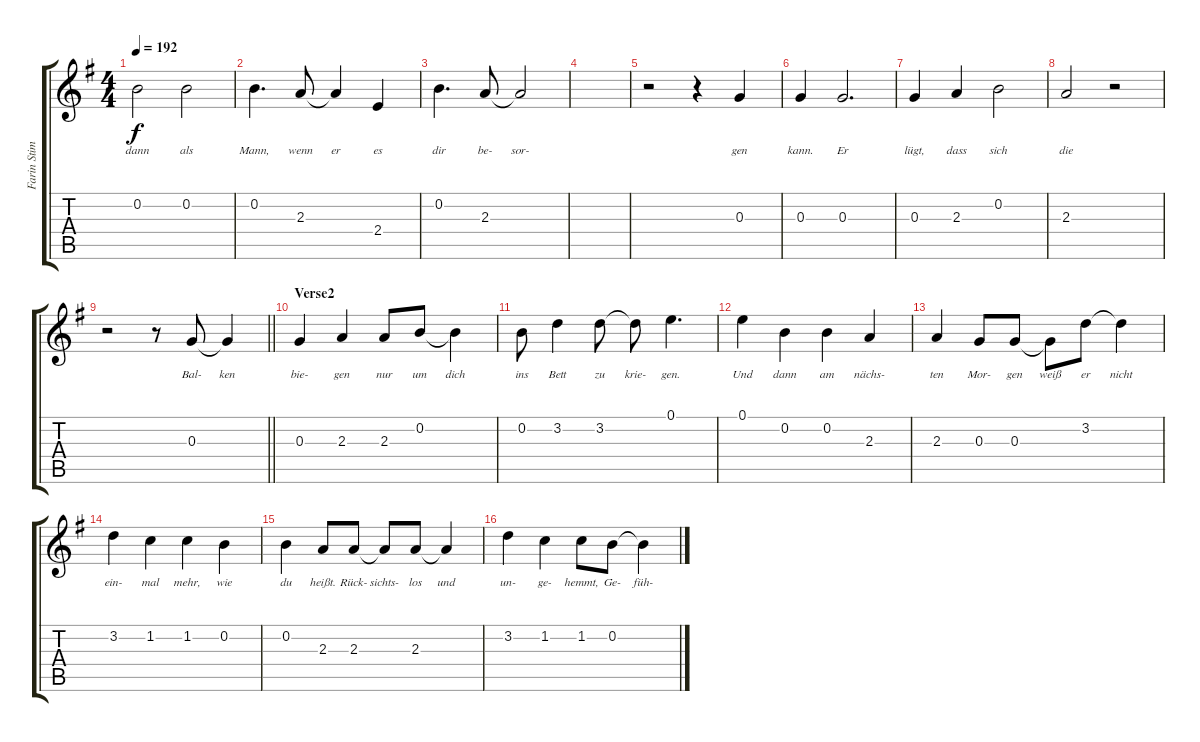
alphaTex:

\track ("Farin Stimme" "Farin Stim") {instrument acousticguitarsteel}
\staff {score tabs}
\tuning (E4 B3 G3 D3 A2 E2) {hide}
\ts (4 4)
\tempo 192
\clef g2
\ks g
0.2.2{lyrics (0 "dann") lyrics (1 "") lyrics (2 "") lyrics (3 "") lyrics (4 "") dy f} 0.2.2{lyrics (0 "als") lyrics (1 "") lyrics (2 "") lyrics (3 "") lyrics (4 "")} |
0.2.4{d lyrics (0 "Mann,") lyrics (1 "") lyrics (2 "") lyrics (3 "") lyrics (4 "")} 2.3.8{lyrics (0 "wenn") lyrics (1 "") lyrics (2 "") lyrics (3 "") lyrics (4 "")} 2.3{t}.4{lyrics (0 "er") lyrics (1 "") lyrics (2 "") lyrics (3 "") lyrics (4 "")} 2.4.4{lyrics (0 "es") lyrics (1 "") lyrics (2 "") lyrics (3 "") lyrics (4 "")} |
0.2.4{d lyrics (0 "dir") lyrics (1 "") lyrics (2 "") lyrics (3 "") lyrics (4 "")} 2.3.8{lyrics (0 "be-") lyrics (1 "") lyrics (2 "") lyrics (3 "") lyrics (4 "")} 2.3{t}.2{lyrics (0 "sor-") lyrics (1 "") lyrics (2 "") lyrics (3 "") lyrics (4 "")} |
|
r.2 r.4 0.3.4{lyrics (0 "gen") lyrics (1 "") lyrics (2 "") lyrics (3 "") lyrics (4 "")} |
0.3.4{lyrics (0 "kann.") lyrics (1 "") lyrics (2 "") lyrics (3 "") lyrics (4 "")} 0.3.2{d lyrics (0 "Er") lyrics (1 "") lyrics (2 "") lyrics (3 "") lyrics (4 "")} |
0.3.4{lyrics (0 "lügt,") lyrics (1 "") lyrics (2 "") lyrics (3 "") lyrics (4 "")} 2.3.4{lyrics (0 "dass") lyrics (1 "") lyrics (2 "") lyrics (3 "") lyrics (4 "")} 0.2.2{lyrics (0 "sich") lyrics (1 "") lyrics (2 "") lyrics (3 "") lyrics (4 "")} |
2.3.2{lyrics (0 "die") lyrics (1 "") lyrics (2 "") lyrics (3 "") lyrics (4 "")} r.2 |
\barLineRight lightlight
r.2 r.8 0.3.8{lyrics (0 "Bal-") lyrics (1 "") lyrics (2 "") lyrics (3 "") lyrics (4 "")} 0.3{t}.4{lyrics (0 "ken") lyrics (1 "") lyrics (2 "") lyrics (3 "") lyrics (4 "")} |
\section ("" "Verse2")
0.3.4{lyrics (0 "bie-") lyrics (1 "") lyrics (2 "") lyrics (3 "") lyrics (4 "")} 2.3.4{lyrics (0 "gen") lyrics (1 "") lyrics (2 "") lyrics (3 "") lyrics (4 "")} 2.3.8{lyrics (0 "nur") lyrics (1 "") lyrics (2 "") lyrics (3 "") lyrics (4 "")} 0.2.8{lyrics (0 "um") lyrics (1 "") lyrics (2 "") lyrics (3 "") lyrics (4 "")} 0.2{t}.4{lyrics (0 "dich") lyrics (1 "") lyrics (2 "") lyrics (3 "") lyrics (4 "")} |
0.2.8{lyrics (0 "ins") lyrics (1 "") lyrics (2 "") lyrics (3 "") lyrics (4 "")} 3.2.4{lyrics (0 "Bett") lyrics (1 "") lyrics (2 "") lyrics (3 "") lyrics (4 "")} 3.2.8{lyrics (0 "zu") lyrics (1 "") lyrics (2 "") lyrics (3 "") lyrics (4 "")} 3.2{t}.8{lyrics (0 "krie-") lyrics (1 "") lyrics (2 "") lyrics (3 "") lyrics (4 "")} 0.1.4{d lyrics (0 "gen.") lyrics (1 "") lyrics (2 "") lyrics (3 "") lyrics (4 "")} |
0.1.4{lyrics (0 "Und") lyrics (1 "") lyrics (2 "") lyrics (3 "") lyrics (4 "")} 0.2.4{lyrics (0 "dann") lyrics (1 "") lyrics (2 "") lyrics (3 "") lyrics (4 "")} 0.2.4{lyrics (0 "am") lyrics (1 "") lyrics (2 "") lyrics (3 "") lyrics (4 "")} 2.3.4{lyrics (0 "nächs-") lyrics (1 "") lyrics (2 "") lyrics (3 "") lyrics (4 "")} |
2.3.4{lyrics (0 "ten") lyrics (1 "") lyrics (2 "") lyrics (3 "") lyrics (4 "")} 0.3.8{lyrics (0 "Mor-") lyrics (1 "") lyrics (2 "") lyrics (3 "") lyrics (4 "")} 0.3.8{lyrics (0 "gen") lyrics (1 "") lyrics (2 "") lyrics (3 "") lyrics (4 "")} 0.3{t}.8{lyrics (0 "weiß") lyrics (1 "") lyrics (2 "") lyrics (3 "") lyrics (4 "")} 3.2.8{lyrics (0 "er") lyrics (1 "") lyrics (2 "") lyrics (3 "") lyrics (4 "")} 3.2{t}.4{lyrics (0 "nicht") lyrics (1 "") lyrics (2 "") lyrics (3 "") lyrics (4 "")} |
3.2.4{lyrics (0 "ein-") lyrics (1 "") lyrics (2 "") lyrics (3 "") lyrics (4 "")} 1.2.4{lyrics (0 "mal") lyrics (1 "") lyrics (2 "") lyrics (3 "") lyrics (4 "")} 1.2.4{lyrics (0 "mehr,") lyrics (1 "") lyrics (2 "") lyrics (3 "") lyrics (4 "")} 0.2.4{lyrics (0 "wie") lyrics (1 "") lyrics (2 "") lyrics (3 "") lyrics (4 "")} |
0.2.4{lyrics (0 "du") lyrics (1 "") lyrics (2 "") lyrics (3 "") lyrics (4 "")} 2.3.8{lyrics (0 "heißt.") lyrics (1 "") lyrics (2 "") lyrics (3 "") lyrics (4 "")} 2.3.8{lyrics (0 "Rück-") lyrics (1 "") lyrics (2 "") lyrics (3 "") lyrics (4 "")} 2.3{t}.8{lyrics (0 "sichts-") lyrics (1 "") lyrics (2 "") lyrics (3 "") lyrics (4 "")} 2.3.8{lyrics (0 "los") lyrics (1 "") lyrics (2 "") lyrics (3 "") lyrics (4 "")} 2.3{t}.4{lyrics (0 "und") lyrics (1 "") lyrics (2 "") lyrics (3 "") lyrics (4 "")} |
3.2.4{lyrics (0 "un-") lyrics (1 "") lyrics (2 "") lyrics (3 "") lyrics (4 "")} 1.2.4{lyrics (0 "ge-") lyrics (1 "") lyrics (2 "") lyrics (3 "") lyrics (4 "")} 1.2.8{lyrics (0 "hemmt,") lyrics (1 "") lyrics (2 "") lyrics (3 "") lyrics (4 "")} 0.2.8{lyrics (0 "Ge-") lyrics (1 "") lyrics (2 "") lyrics (3 "") lyrics (4 "")} 0.2{t}.4{lyrics (0 "füh-") lyrics (1 "") lyrics (2 "") lyrics (3 "") lyrics (4 "")}
